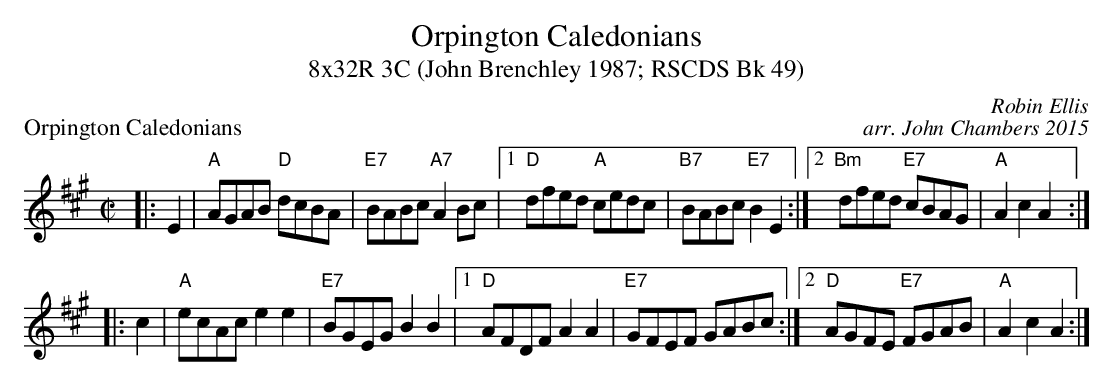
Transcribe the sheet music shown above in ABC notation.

X:1
T: Orpington Caledonians
T: 8x32R 3C (John Brenchley 1987; RSCDS Bk 49)
P: Orpington Caledonians
C: Robin Ellis
C: arr. John Chambers 2015
M: C|
L: 1/8
K: A
|: E2 |\
"A"AGAB "D"dcBA | "E7"BABc "A7"A2Bc |\
[1 "D"dfed "A"cedc | "B7"BABc "E7"B2E2 :|\
[2 "Bm"dfed "E7"cBAG | "A"A2c2 A2 :|
|: c2 |\
"A"ecAc e2e2 | "E7"BGEG B2B2 |\
[1 "D"AFDF A2A2 | "E7"GFEF GABc :|\
[2 "D"AGFE "E7"FGAB | "A"A2c2 A2 :|
